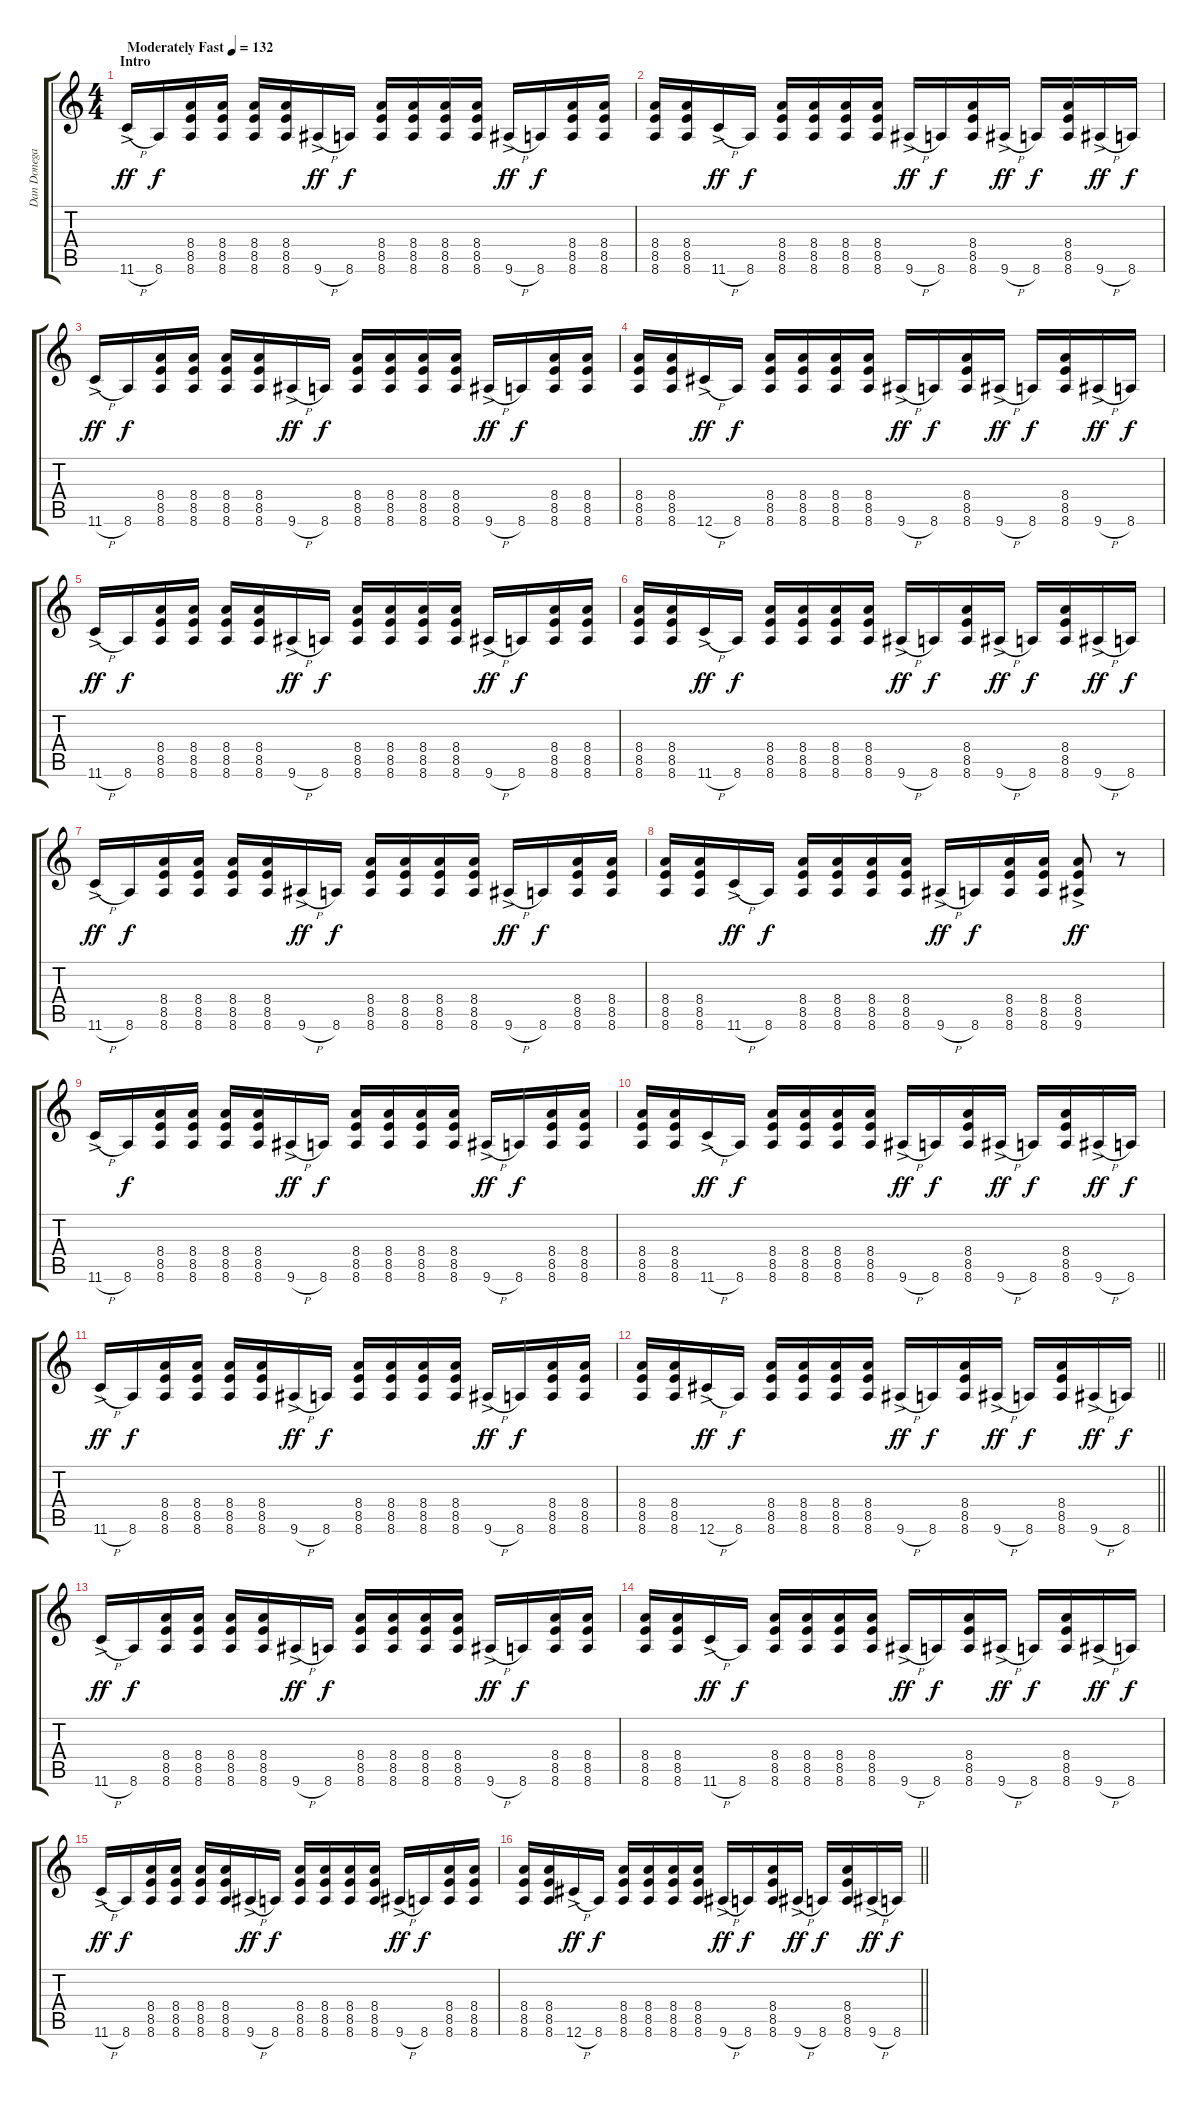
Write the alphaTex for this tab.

\track ("Dan Donegan" "Dan Donega") {instrument distortionguitar}
\staff {score tabs}
\tuning (Eb4 Bb3 Gb3 Db3 Ab2 Db2) {hide}
\ts (4 4)
\section ("" "Intro")
\tempo (132 "Moderately Fast")
\clef g2
\ks c
11.6{h ac}.16{dy ff instrument distortionguitar} 8.6.16{dy f} (8.4 8.5 8.6).16 (8.4 8.5 8.6).16 (8.4 8.5 8.6).16 (8.4 8.5 8.6).16 9.6{h ac}.16{dy ff} 8.6.16{dy f} (8.4 8.5 8.6).16 (8.4 8.5 8.6).16 (8.4 8.5 8.6).16 (8.4 8.5 8.6).16 9.6{h ac}.16{dy ff} 8.6.16{dy f} (8.4 8.5 8.6).16 (8.4 8.5 8.6).16 |
(8.4 8.5 8.6).16 (8.4 8.5 8.6).16 11.6{h ac}.16{dy ff} 8.6.16{dy f} (8.4 8.5 8.6).16 (8.4 8.5 8.6).16 (8.4 8.5 8.6).16 (8.4 8.5 8.6).16 9.6{h ac}.16{dy ff} 8.6.16{dy f} (8.4 8.5 8.6).16 9.6{h ac}.16{dy ff} 8.6.16{dy f} (8.4 8.5 8.6).16 9.6{h ac}.16{dy ff} 8.6.16{dy f} |
11.6{h ac}.16{dy ff} 8.6.16{dy f} (8.4 8.5 8.6).16 (8.4 8.5 8.6).16 (8.4 8.5 8.6).16 (8.4 8.5 8.6).16 9.6{h ac}.16{dy ff} 8.6.16{dy f} (8.4 8.5 8.6).16 (8.4 8.5 8.6).16 (8.4 8.5 8.6).16 (8.4 8.5 8.6).16 9.6{h ac}.16{dy ff} 8.6.16{dy f} (8.4 8.5 8.6).16 (8.4 8.5 8.6).16 |
(8.4 8.5 8.6).16 (8.4 8.5 8.6).16 12.6{h ac}.16{dy ff} 8.6.16{dy f} (8.4 8.5 8.6).16 (8.4 8.5 8.6).16 (8.4 8.5 8.6).16 (8.4 8.5 8.6).16 9.6{h ac}.16{dy ff} 8.6.16{dy f} (8.4 8.5 8.6).16 9.6{h ac}.16{dy ff} 8.6.16{dy f} (8.4 8.5 8.6).16 9.6{h ac}.16{dy ff} 8.6.16{dy f} |
11.6{h ac}.16{dy ff} 8.6.16{dy f} (8.4 8.5 8.6).16 (8.4 8.5 8.6).16 (8.4 8.5 8.6).16 (8.4 8.5 8.6).16 9.6{h ac}.16{dy ff} 8.6.16{dy f} (8.4 8.5 8.6).16 (8.4 8.5 8.6).16 (8.4 8.5 8.6).16 (8.4 8.5 8.6).16 9.6{h ac}.16{dy ff} 8.6.16{dy f} (8.4 8.5 8.6).16 (8.4 8.5 8.6).16 |
(8.4 8.5 8.6).16 (8.4 8.5 8.6).16 11.6{h ac}.16{dy ff} 8.6.16{dy f} (8.4 8.5 8.6).16 (8.4 8.5 8.6).16 (8.4 8.5 8.6).16 (8.4 8.5 8.6).16 9.6{h ac}.16{dy ff} 8.6.16{dy f} (8.4 8.5 8.6).16 9.6{h ac}.16{dy ff} 8.6.16{dy f} (8.4 8.5 8.6).16 9.6{h ac}.16{dy ff} 8.6.16{dy f} |
11.6{h ac}.16{dy ff} 8.6.16{dy f} (8.4 8.5 8.6).16 (8.4 8.5 8.6).16 (8.4 8.5 8.6).16 (8.4 8.5 8.6).16 9.6{h ac}.16{dy ff} 8.6.16{dy f} (8.4 8.5 8.6).16 (8.4 8.5 8.6).16 (8.4 8.5 8.6).16 (8.4 8.5 8.6).16 9.6{h ac}.16{dy ff} 8.6.16{dy f} (8.4 8.5 8.6).16 (8.4 8.5 8.6).16 |
(8.4 8.5 8.6).16 (8.4 8.5 8.6).16 11.6{h ac}.16{dy ff} 8.6.16{dy f} (8.4 8.5 8.6).16 (8.4 8.5 8.6).16 (8.4 8.5 8.6).16 (8.4 8.5 8.6).16 9.6{h ac}.16{dy ff} 8.6.16{dy f} (8.4 8.5 8.6).16 (8.4 8.5 8.6).16 (8.4{ac} 8.5{ac} 9.6{ac}).8{dy ff} r.8 |
11.6{h ac}.16 8.6.16{dy f} (8.4 8.5 8.6).16 (8.4 8.5 8.6).16 (8.4 8.5 8.6).16 (8.4 8.5 8.6).16 9.6{h ac}.16{dy ff} 8.6.16{dy f} (8.4 8.5 8.6).16 (8.4 8.5 8.6).16 (8.4 8.5 8.6).16 (8.4 8.5 8.6).16 9.6{h ac}.16{dy ff} 8.6.16{dy f} (8.4 8.5 8.6).16 (8.4 8.5 8.6).16 |
(8.4 8.5 8.6).16 (8.4 8.5 8.6).16 11.6{h ac}.16{dy ff} 8.6.16{dy f} (8.4 8.5 8.6).16 (8.4 8.5 8.6).16 (8.4 8.5 8.6).16 (8.4 8.5 8.6).16 9.6{h ac}.16{dy ff} 8.6.16{dy f} (8.4 8.5 8.6).16 9.6{h ac}.16{dy ff} 8.6.16{dy f} (8.4 8.5 8.6).16 9.6{h ac}.16{dy ff} 8.6.16{dy f} |
11.6{h ac}.16{dy ff} 8.6.16{dy f} (8.4 8.5 8.6).16 (8.4 8.5 8.6).16 (8.4 8.5 8.6).16 (8.4 8.5 8.6).16 9.6{h ac}.16{dy ff} 8.6.16{dy f} (8.4 8.5 8.6).16 (8.4 8.5 8.6).16 (8.4 8.5 8.6).16 (8.4 8.5 8.6).16 9.6{h ac}.16{dy ff} 8.6.16{dy f} (8.4 8.5 8.6).16 (8.4 8.5 8.6).16 |
\barLineRight lightlight
(8.4 8.5 8.6).16 (8.4 8.5 8.6).16 12.6{h ac}.16{dy ff} 8.6.16{dy f} (8.4 8.5 8.6).16 (8.4 8.5 8.6).16 (8.4 8.5 8.6).16 (8.4 8.5 8.6).16 9.6{h ac}.16{dy ff} 8.6.16{dy f} (8.4 8.5 8.6).16 9.6{h ac}.16{dy ff} 8.6.16{dy f} (8.4 8.5 8.6).16 9.6{h ac}.16{dy ff} 8.6.16{dy f} |
11.6{h ac}.16{dy ff} 8.6.16{dy f} (8.4 8.5 8.6).16 (8.4 8.5 8.6).16 (8.4 8.5 8.6).16 (8.4 8.5 8.6).16 9.6{h ac}.16{dy ff} 8.6.16{dy f} (8.4 8.5 8.6).16 (8.4 8.5 8.6).16 (8.4 8.5 8.6).16 (8.4 8.5 8.6).16 9.6{h ac}.16{dy ff} 8.6.16{dy f} (8.4 8.5 8.6).16 (8.4 8.5 8.6).16 |
(8.4 8.5 8.6).16 (8.4 8.5 8.6).16 11.6{h ac}.16{dy ff} 8.6.16{dy f} (8.4 8.5 8.6).16 (8.4 8.5 8.6).16 (8.4 8.5 8.6).16 (8.4 8.5 8.6).16 9.6{h ac}.16{dy ff} 8.6.16{dy f} (8.4 8.5 8.6).16 9.6{h ac}.16{dy ff} 8.6.16{dy f} (8.4 8.5 8.6).16 9.6{h ac}.16{dy ff} 8.6.16{dy f} |
11.6{h ac}.16{dy ff} 8.6.16{dy f} (8.4 8.5 8.6).16 (8.4 8.5 8.6).16 (8.4 8.5 8.6).16 (8.4 8.5 8.6).16 9.6{h ac}.16{dy ff} 8.6.16{dy f} (8.4 8.5 8.6).16 (8.4 8.5 8.6).16 (8.4 8.5 8.6).16 (8.4 8.5 8.6).16 9.6{h ac}.16{dy ff} 8.6.16{dy f} (8.4 8.5 8.6).16 (8.4 8.5 8.6).16 |
\barLineRight lightlight
(8.4 8.5 8.6).16 (8.4 8.5 8.6).16 12.6{h ac}.16{dy ff} 8.6.16{dy f} (8.4 8.5 8.6).16 (8.4 8.5 8.6).16 (8.4 8.5 8.6).16 (8.4 8.5 8.6).16 9.6{h ac}.16{dy ff} 8.6.16{dy f} (8.4 8.5 8.6).16 9.6{h ac}.16{dy ff} 8.6.16{dy f} (8.4 8.5 8.6).16 9.6{h ac}.16{dy ff} 8.6.16{dy f}
